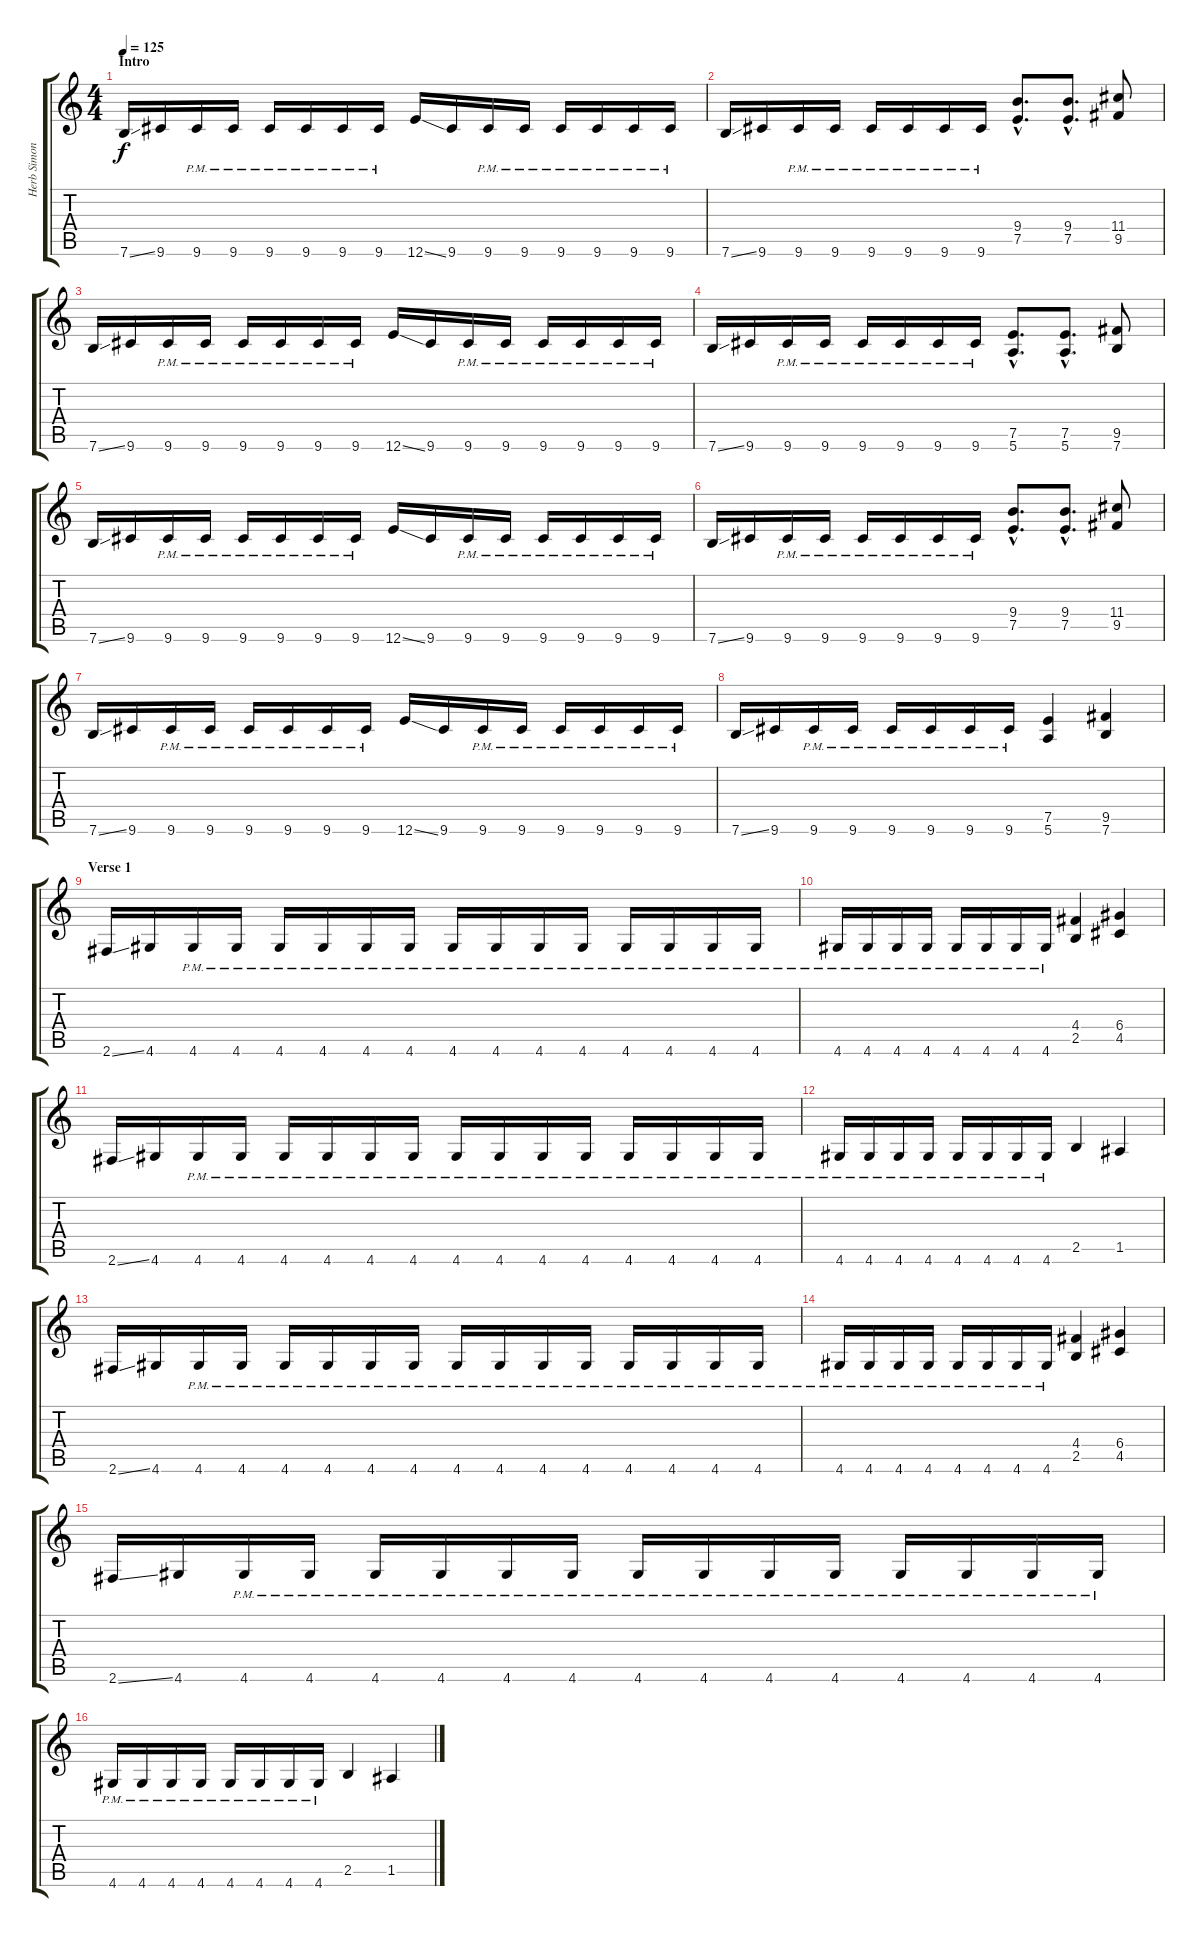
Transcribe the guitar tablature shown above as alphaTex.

\track ("Herb Simonsen" "Herb Simon") {instrument distortionguitar}
\staff {score tabs}
\tuning (E4 B3 G3 D3 A2 E2) {hide}
\ts (4 4)
\section ("" "Intro")
\tempo 125
\clef g2
\ks c
7.6{ss}.16{dy f instrument distortionguitar} 9.6.16 9.6{pm}.16 9.6{pm}.16 9.6{pm}.16 9.6{pm}.16 9.6{pm}.16 9.6{pm}.16 12.6{ss}.16 9.6.16 9.6{pm}.16 9.6{pm}.16 9.6{pm}.16 9.6{pm}.16 9.6{pm}.16 9.6{pm}.16 |
7.6{ss}.16 9.6.16 9.6{pm}.16 9.6{pm}.16 9.6{pm}.16 9.6{pm}.16 9.6{pm}.16 9.6{pm}.16 (9.4{hac} 7.5{hac}).8{d} (9.4{hac} 7.5{hac}).8{d} (11.4 9.5).8 |
7.6{ss}.16 9.6.16 9.6{pm}.16 9.6{pm}.16 9.6{pm}.16 9.6{pm}.16 9.6{pm}.16 9.6{pm}.16 12.6{ss}.16 9.6.16 9.6{pm}.16 9.6{pm}.16 9.6{pm}.16 9.6{pm}.16 9.6{pm}.16 9.6{pm}.16 |
7.6{ss}.16 9.6.16 9.6{pm}.16 9.6{pm}.16 9.6{pm}.16 9.6{pm}.16 9.6{pm}.16 9.6{pm}.16 (7.5{hac} 5.6{hac}).8{d} (7.5{hac} 5.6{hac}).8{d} (9.5 7.6).8 |
7.6{ss}.16 9.6.16 9.6{pm}.16 9.6{pm}.16 9.6{pm}.16 9.6{pm}.16 9.6{pm}.16 9.6{pm}.16 12.6{ss}.16 9.6.16 9.6{pm}.16 9.6{pm}.16 9.6{pm}.16 9.6{pm}.16 9.6{pm}.16 9.6{pm}.16 |
7.6{ss}.16 9.6.16 9.6{pm}.16 9.6{pm}.16 9.6{pm}.16 9.6{pm}.16 9.6{pm}.16 9.6{pm}.16 (9.4{hac} 7.5{hac}).8{d} (9.4{hac} 7.5{hac}).8{d} (11.4 9.5).8 |
7.6{ss}.16 9.6.16 9.6{pm}.16 9.6{pm}.16 9.6{pm}.16 9.6{pm}.16 9.6{pm}.16 9.6{pm}.16 12.6{ss}.16 9.6.16 9.6{pm}.16 9.6{pm}.16 9.6{pm}.16 9.6{pm}.16 9.6{pm}.16 9.6{pm}.16 |
7.6{ss}.16 9.6.16 9.6{pm}.16 9.6{pm}.16 9.6{pm}.16 9.6{pm}.16 9.6{pm}.16 9.6{pm}.16 (7.5 5.6).4 (9.5 7.6).4 |
\section ("" "Verse 1")
2.6{ss}.16 4.6.16 4.6{pm}.16 4.6{pm}.16 4.6{pm}.16 4.6{pm}.16 4.6{pm}.16 4.6{pm}.16 4.6{pm}.16 4.6{pm}.16 4.6{pm}.16 4.6{pm}.16 4.6{pm}.16 4.6{pm}.16 4.6{pm}.16 4.6{pm}.16 |
4.6{pm}.16 4.6{pm}.16 4.6{pm}.16 4.6{pm}.16 4.6{pm}.16 4.6{pm}.16 4.6{pm}.16 4.6{pm}.16 (4.4 2.5).4 (6.4 4.5).4 |
2.6{ss}.16 4.6.16 4.6{pm}.16 4.6{pm}.16 4.6{pm}.16 4.6{pm}.16 4.6{pm}.16 4.6{pm}.16 4.6{pm}.16 4.6{pm}.16 4.6{pm}.16 4.6{pm}.16 4.6{pm}.16 4.6{pm}.16 4.6{pm}.16 4.6{pm}.16 |
4.6{pm}.16 4.6{pm}.16 4.6{pm}.16 4.6{pm}.16 4.6{pm}.16 4.6{pm}.16 4.6{pm}.16 4.6{pm}.16 2.5.4 1.5.4 |
2.6{ss}.16 4.6.16 4.6{pm}.16 4.6{pm}.16 4.6{pm}.16 4.6{pm}.16 4.6{pm}.16 4.6{pm}.16 4.6{pm}.16 4.6{pm}.16 4.6{pm}.16 4.6{pm}.16 4.6{pm}.16 4.6{pm}.16 4.6{pm}.16 4.6{pm}.16 |
4.6{pm}.16 4.6{pm}.16 4.6{pm}.16 4.6{pm}.16 4.6{pm}.16 4.6{pm}.16 4.6{pm}.16 4.6{pm}.16 (4.4 2.5).4 (6.4 4.5).4 |
2.6{ss}.16 4.6.16 4.6{pm}.16 4.6{pm}.16 4.6{pm}.16 4.6{pm}.16 4.6{pm}.16 4.6{pm}.16 4.6{pm}.16 4.6{pm}.16 4.6{pm}.16 4.6{pm}.16 4.6{pm}.16 4.6{pm}.16 4.6{pm}.16 4.6{pm}.16 |
4.6{pm}.16 4.6{pm}.16 4.6{pm}.16 4.6{pm}.16 4.6{pm}.16 4.6{pm}.16 4.6{pm}.16 4.6{pm}.16 2.5.4 1.5.4
